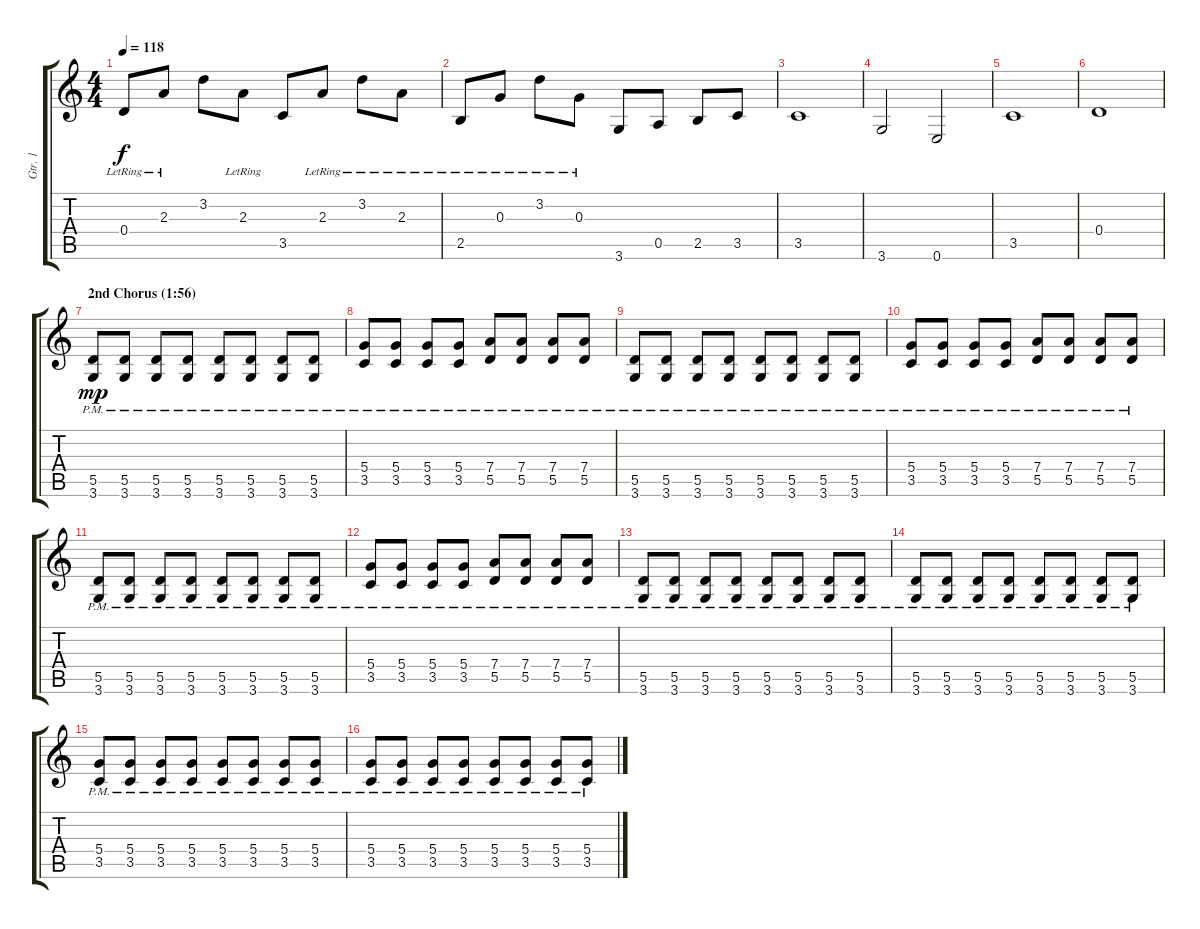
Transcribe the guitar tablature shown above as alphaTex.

\track ("Gtr. 1" "Gtr. 1") {instrument electricguitarclean}
\staff {score tabs}
\tuning (E4 B3 G3 D3 A2 E2) {hide}
\ts (4 4)
\tempo 118
\clef g2
\ks c
0.4{lr}.8{dy f} 2.3{lr}.8 3.2.8 2.3{lr}.8 3.5.8 2.3{lr}.8 3.2{lr}.8 2.3{lr}.8 |
2.5{lr}.8 0.3{lr}.8 3.2{lr}.8 0.3{lr}.8 3.6.8 0.5.8 2.5.8 3.5.8 |
3.5.1 |
3.6.2 0.6.2 |
3.5.1 |
0.4.1 |
\section ("" "2nd Chorus (1:56)")
(5.5{pm} 3.6{pm}).8{dy mp} (5.5{pm} 3.6{pm}).8 (5.5{pm} 3.6{pm}).8 (5.5{pm} 3.6{pm}).8 (5.5{pm} 3.6{pm}).8 (5.5{pm} 3.6{pm}).8 (5.5{pm} 3.6{pm}).8 (5.5{pm} 3.6{pm}).8 |
(5.4{pm} 3.5{pm}).8 (5.4{pm} 3.5{pm}).8 (5.4{pm} 3.5{pm}).8 (5.4{pm} 3.5{pm}).8 (7.4{pm} 5.5{pm}).8 (7.4{pm} 5.5{pm}).8 (7.4{pm} 5.5{pm}).8 (7.4{pm} 5.5{pm}).8 |
(5.5{pm} 3.6{pm}).8 (5.5{pm} 3.6{pm}).8 (5.5{pm} 3.6{pm}).8 (5.5{pm} 3.6{pm}).8 (5.5{pm} 3.6{pm}).8 (5.5{pm} 3.6{pm}).8 (5.5{pm} 3.6{pm}).8 (5.5{pm} 3.6{pm}).8 |
(5.4{pm} 3.5{pm}).8 (5.4{pm} 3.5{pm}).8 (5.4{pm} 3.5{pm}).8 (5.4{pm} 3.5{pm}).8 (7.4{pm} 5.5{pm}).8 (7.4{pm} 5.5{pm}).8 (7.4{pm} 5.5{pm}).8 (7.4{pm} 5.5{pm}).8 |
(5.5{pm} 3.6{pm}).8 (5.5{pm} 3.6{pm}).8 (5.5{pm} 3.6{pm}).8 (5.5{pm} 3.6{pm}).8 (5.5{pm} 3.6{pm}).8 (5.5{pm} 3.6{pm}).8 (5.5{pm} 3.6{pm}).8 (5.5{pm} 3.6{pm}).8 |
(5.4{pm} 3.5{pm}).8 (5.4{pm} 3.5{pm}).8 (5.4{pm} 3.5{pm}).8 (5.4{pm} 3.5{pm}).8 (7.4{pm} 5.5{pm}).8 (7.4{pm} 5.5{pm}).8 (7.4{pm} 5.5{pm}).8 (7.4{pm} 5.5{pm}).8 |
(5.5{pm} 3.6{pm}).8 (5.5{pm} 3.6{pm}).8 (5.5{pm} 3.6{pm}).8 (5.5{pm} 3.6{pm}).8 (5.5{pm} 3.6{pm}).8 (5.5{pm} 3.6{pm}).8 (5.5{pm} 3.6{pm}).8 (5.5{pm} 3.6{pm}).8 |
(5.5{pm} 3.6{pm}).8 (5.5{pm} 3.6{pm}).8 (5.5{pm} 3.6{pm}).8 (5.5{pm} 3.6{pm}).8 (5.5{pm} 3.6{pm}).8 (5.5{pm} 3.6{pm}).8 (5.5{pm} 3.6{pm}).8 (5.5{pm} 3.6{pm}).8 |
(5.4{pm} 3.5{pm}).8 (5.4{pm} 3.5{pm}).8 (5.4{pm} 3.5{pm}).8 (5.4{pm} 3.5{pm}).8 (5.4{pm} 3.5{pm}).8 (5.4{pm} 3.5{pm}).8 (5.4{pm} 3.5{pm}).8 (5.4{pm} 3.5{pm}).8 |
(5.4{pm} 3.5{pm}).8 (5.4{pm} 3.5{pm}).8 (5.4{pm} 3.5{pm}).8 (5.4{pm} 3.5{pm}).8 (5.4{pm} 3.5{pm}).8 (5.4{pm} 3.5{pm}).8 (5.4{pm} 3.5{pm}).8 (5.4{pm} 3.5{pm}).8
